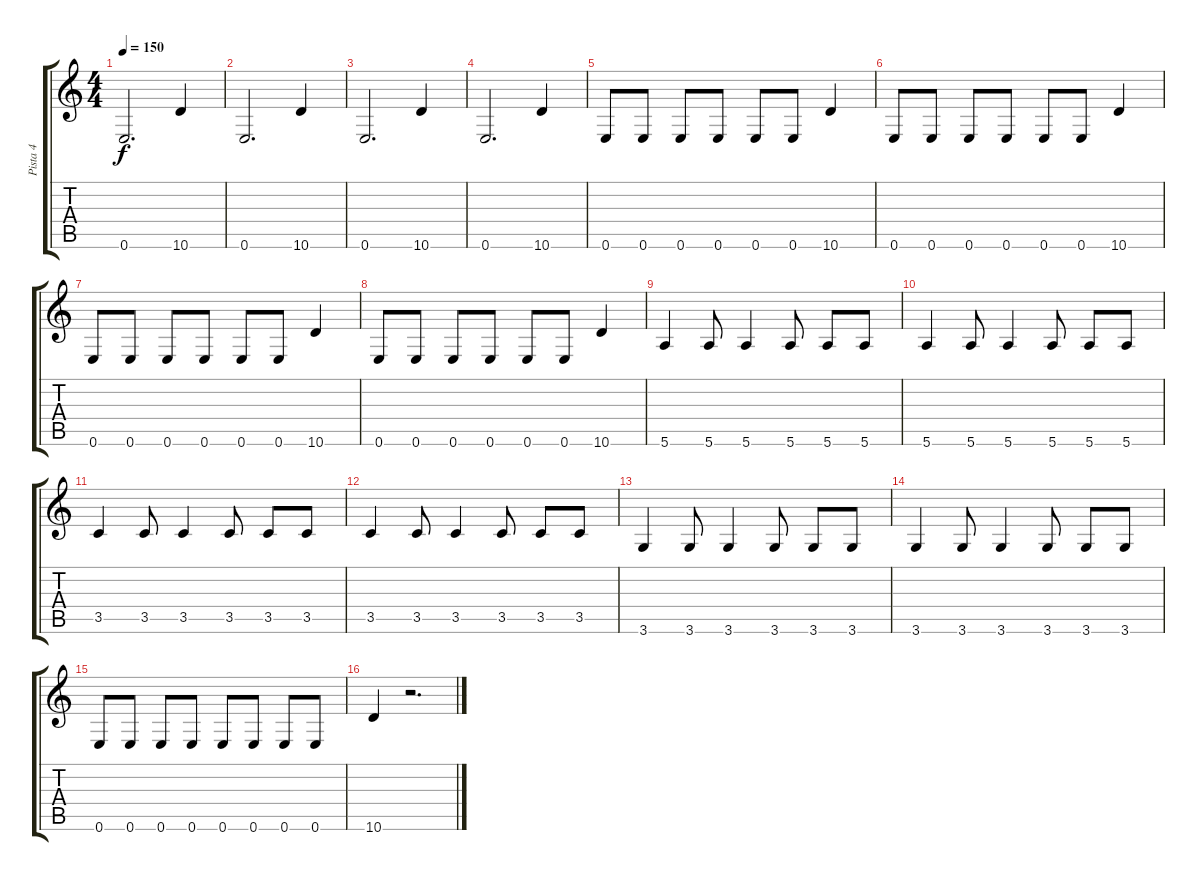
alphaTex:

\track ("Pista 4" "Pista 4") {instrument electricbasspick}
\staff {score tabs}
\tuning (E4 B3 G3 D3 A2 E2) {hide}
\ts (4 4)
\tempo 150
\clef g2
\ks c
0.6.2{d dy f} 10.6.4 |
0.6.2{d} 10.6.4 |
0.6.2{d} 10.6.4 |
0.6.2{d} 10.6.4 |
0.6.8 0.6.8 0.6.8 0.6.8 0.6.8 0.6.8 10.6.4 |
0.6.8 0.6.8 0.6.8 0.6.8 0.6.8 0.6.8 10.6.4 |
0.6.8 0.6.8 0.6.8 0.6.8 0.6.8 0.6.8 10.6.4 |
0.6.8 0.6.8 0.6.8 0.6.8 0.6.8 0.6.8 10.6.4 |
5.6.4 5.6.8 5.6.4 5.6.8 5.6.8 5.6.8 |
5.6.4 5.6.8 5.6.4 5.6.8 5.6.8 5.6.8 |
3.5.4 3.5.8 3.5.4 3.5.8 3.5.8 3.5.8 |
3.5.4 3.5.8 3.5.4 3.5.8 3.5.8 3.5.8 |
3.6.4 3.6.8 3.6.4 3.6.8 3.6.8 3.6.8 |
3.6.4 3.6.8 3.6.4 3.6.8 3.6.8 3.6.8 |
0.6.8 0.6.8 0.6.8 0.6.8 0.6.8 0.6.8 0.6.8 0.6.8 |
10.6.4 r.2{d}
